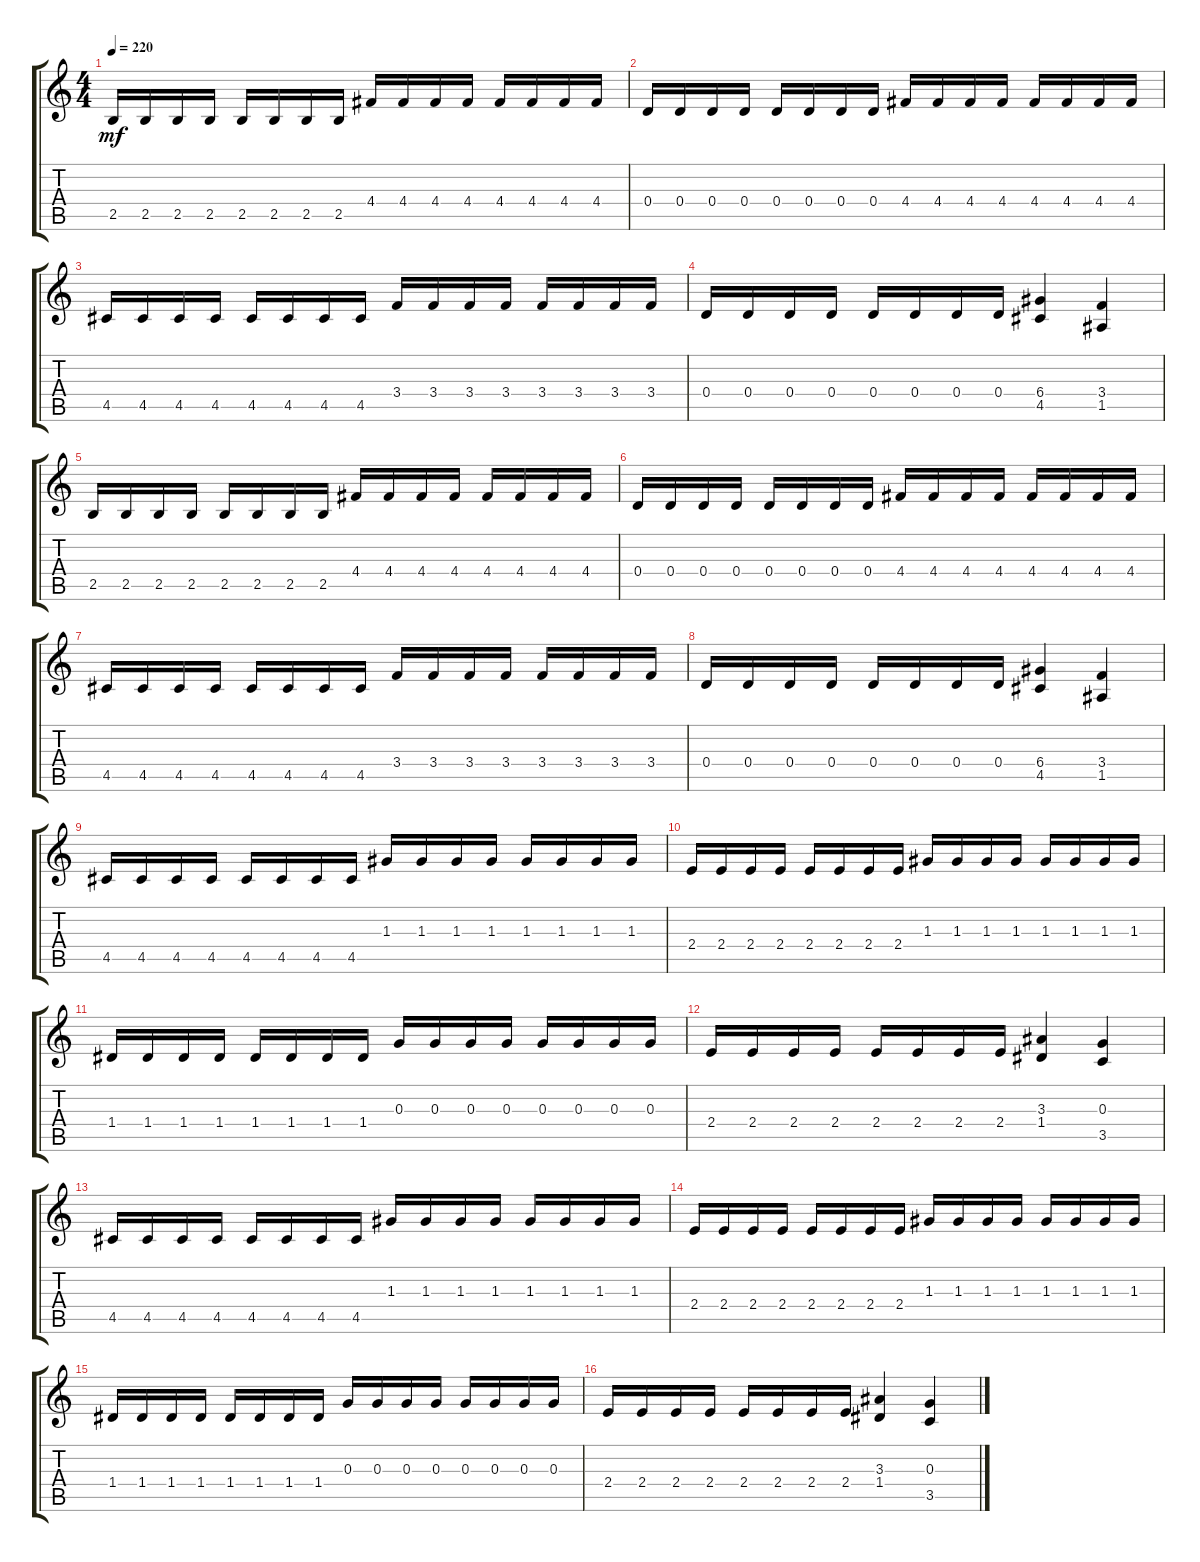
\track "" {instrument distortionguitar}
\staff {score tabs}
\tuning (E4 B3 G3 D3 A2 E2) {hide}
\ts (4 4)
\tempo 220
\clef g2
\ks c
2.5.16{dy mf} 2.5.16 2.5.16 2.5.16 2.5.16 2.5.16 2.5.16 2.5.16 4.4.16 4.4.16 4.4.16 4.4.16 4.4.16 4.4.16 4.4.16 4.4.16 |
0.4.16 0.4.16 0.4.16 0.4.16 0.4.16 0.4.16 0.4.16 0.4.16 4.4.16 4.4.16 4.4.16 4.4.16 4.4.16 4.4.16 4.4.16 4.4.16 |
4.5.16 4.5.16 4.5.16 4.5.16 4.5.16 4.5.16 4.5.16 4.5.16 3.4.16 3.4.16 3.4.16 3.4.16 3.4.16 3.4.16 3.4.16 3.4.16 |
0.4.16 0.4.16 0.4.16 0.4.16 0.4.16 0.4.16 0.4.16 0.4.16 (6.4 4.5).4 (3.4 1.5).4 |
2.5.16 2.5.16 2.5.16 2.5.16 2.5.16 2.5.16 2.5.16 2.5.16 4.4.16 4.4.16 4.4.16 4.4.16 4.4.16 4.4.16 4.4.16 4.4.16 |
0.4.16 0.4.16 0.4.16 0.4.16 0.4.16 0.4.16 0.4.16 0.4.16 4.4.16 4.4.16 4.4.16 4.4.16 4.4.16 4.4.16 4.4.16 4.4.16 |
4.5.16 4.5.16 4.5.16 4.5.16 4.5.16 4.5.16 4.5.16 4.5.16 3.4.16 3.4.16 3.4.16 3.4.16 3.4.16 3.4.16 3.4.16 3.4.16 |
0.4.16 0.4.16 0.4.16 0.4.16 0.4.16 0.4.16 0.4.16 0.4.16 (6.4 4.5).4 (3.4 1.5).4 |
4.5.16 4.5.16 4.5.16 4.5.16 4.5.16 4.5.16 4.5.16 4.5.16 1.3.16 1.3.16 1.3.16 1.3.16 1.3.16 1.3.16 1.3.16 1.3.16 |
2.4.16 2.4.16 2.4.16 2.4.16 2.4.16 2.4.16 2.4.16 2.4.16 1.3.16 1.3.16 1.3.16 1.3.16 1.3.16 1.3.16 1.3.16 1.3.16 |
1.4.16 1.4.16 1.4.16 1.4.16 1.4.16 1.4.16 1.4.16 1.4.16 0.3.16 0.3.16 0.3.16 0.3.16 0.3.16 0.3.16 0.3.16 0.3.16 |
2.4.16 2.4.16 2.4.16 2.4.16 2.4.16 2.4.16 2.4.16 2.4.16 (3.3 1.4).4 (0.3 3.5).4 |
4.5.16 4.5.16 4.5.16 4.5.16 4.5.16 4.5.16 4.5.16 4.5.16 1.3.16 1.3.16 1.3.16 1.3.16 1.3.16 1.3.16 1.3.16 1.3.16 |
2.4.16 2.4.16 2.4.16 2.4.16 2.4.16 2.4.16 2.4.16 2.4.16 1.3.16 1.3.16 1.3.16 1.3.16 1.3.16 1.3.16 1.3.16 1.3.16 |
1.4.16 1.4.16 1.4.16 1.4.16 1.4.16 1.4.16 1.4.16 1.4.16 0.3.16 0.3.16 0.3.16 0.3.16 0.3.16 0.3.16 0.3.16 0.3.16 |
2.4.16 2.4.16 2.4.16 2.4.16 2.4.16 2.4.16 2.4.16 2.4.16 (3.3 1.4).4 (0.3 3.5).4
